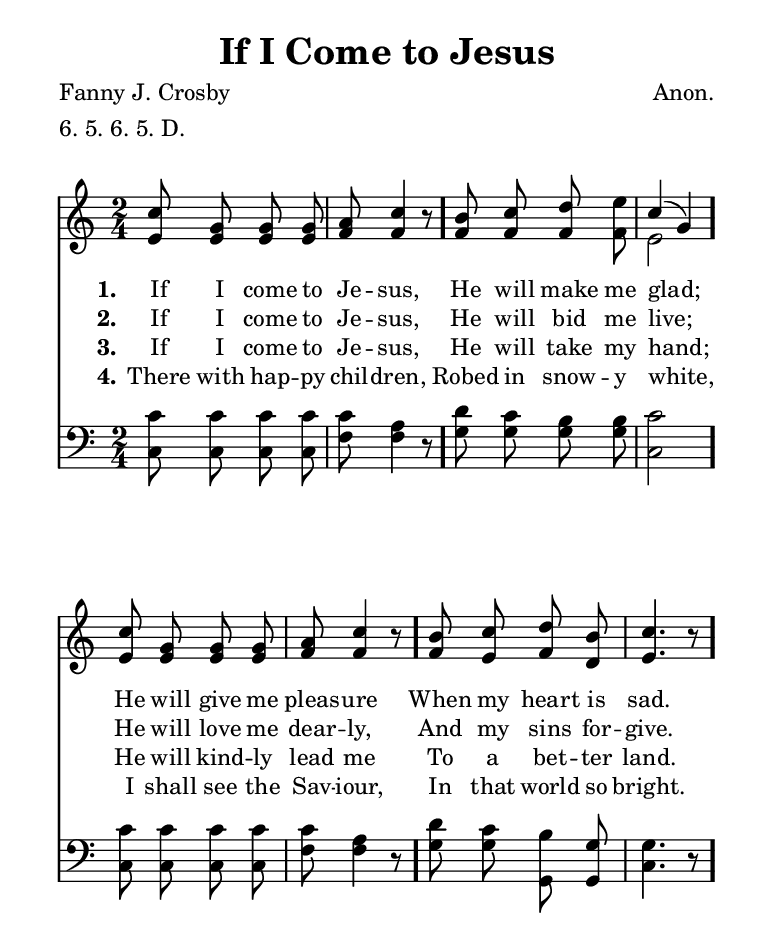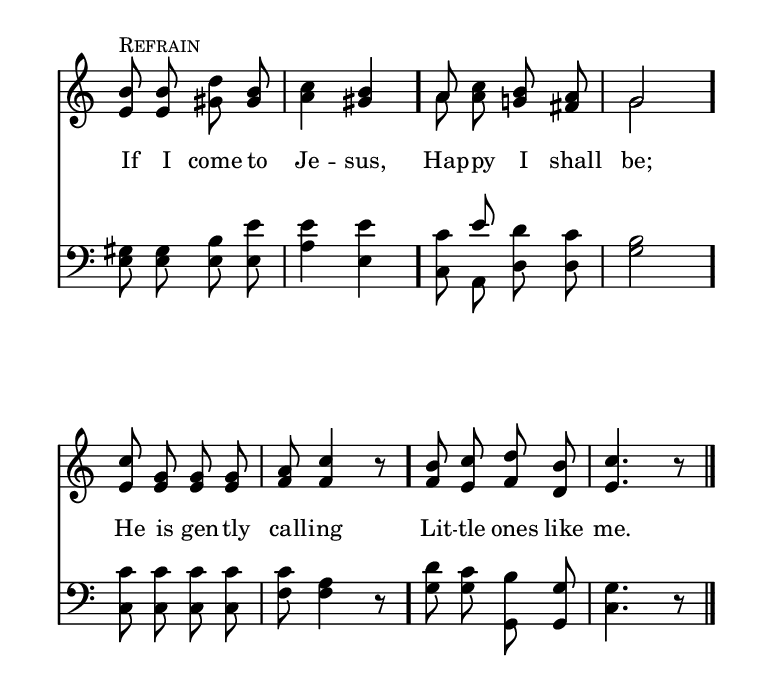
\include "common/global.ily"
\paper {
  \include "common/paper.ily"
  ragged-bottom = ##t
  page-count = #(cond (is-eogsized 2) (#t #f))
  system-system-spacing.padding = 11
}

\header{
  %children
  hymnnumber = "337"
  title = "If I Come to Jesus"
  tunename = ""
  meter = "6. 5. 6. 5. D."
  poet = "Fanny J. Crosby"
  composer = "Anon."
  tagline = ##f
}

global = {
  \include "common/overrides.ily"
  \override Staff.TimeSignature.style = #'numbered
  \time 2/4
  \override Score.MetronomeMark.transparent = ##t % hide all fermata changes too
  \tempo 4=80
  \key c \major
  \autoBeamOff
}

notesSoprano = {
\global
\relative c'' {

  c8 g g g | a c4 r8 |
  b8 c d e | c4( g) |
  c8 g g g | a c4 r8 |
  b8 c d b | c4. r8 |

  << s^\markup { \small \caps "Refrain" }
  { b8 b d b | c4 b | } >>
  a8 c b a | g2 |
  c8 g g g | a c4 r8 |
  b8 c d b | c4. r8 |

  \bar "|."

}
}

notesAlto = {
\global
\relative e' {

  e8 e e e | f f4 r8 |
  f8 f f f | e2 |
  e8 e e e | f f4 r8 |
  f8 e f d | e4. r8 |

  e8 e gis gis | a4 gis |
  a8 a g! fis | g2 |
  e8 e e e | f f4 r8 |
  f8 e f d | e4. r8 |

}
}

notesTenor = {
\global
\relative a {

  c8 c c c | c a4 r8 |
  d8 c b b | c2 |
  c8 c c c | c a4 r8 |
  d8 c b g | g4. r8 |

  gis8 gis b e | e4 e |
  c8 e d c | b2 |
  c8 c c c | c a4 r8 |
  d8 c b g | g4. r8 |

}
}

notesBass = {
\global
\relative f {

  c8 c c c | f f4 r8 |
  g8 g g g | c,2 |
  c8 c c c | f f4 r8 |
  g8 g g, g | c4. r8 |

  e8 e e e | a4 e |
  c8 a d d | g2 |
  c,8 c c c | f f4 r8 |
  g8 g g, g | c4. r8 |

}
}

Refrain = \lyricmode {

If I come to Je -- sus, \bar "."
Hap -- py I shall be; \bar "."
He is gen -- tly call -- ing \bar "."
Lit -- tle ones like me. \bar "."

}

wordsA = \lyricmode {
\set stanza = "1."

If I come to Je -- sus, \bar "."
He will make me glad; \bar "."
He will give me pleas -- ure \bar "."
When my heart is sad. \bar "."

}

wordsB = \lyricmode {
\set stanza = "2."

If I come to Je -- sus,
He will bid me live;
He will love me dear -- ly,
And my sins for -- give.

\Refrain

}

wordsC = \lyricmode {
\set stanza = "3."

If I come to Je -- sus,
He will take my hand;
He will kind -- ly lead me
To a bet -- ter land.

}

wordsD = \lyricmode {
\set stanza = "4."

There with hap -- py chil -- dren,
Robed in snow -- y white,
I shall see the Sav -- iour,
In that world so bright.

}

\score {
  \context ChoirStaff <<
    \context Staff = upper <<
      \set Staff.autoBeaming = ##f
      \set ChoirStaff.systemStartDelimiter = #'SystemStartBar
      \set ChoirStaff.printPartCombineTexts = ##f
      \partcombine #'(2 . 9) \notesSoprano \notesAlto
      \context NullVoice = sopranos { \voiceOne << \notesSoprano >> }
      \context NullVoice = altos { \voiceTwo << \notesAlto >> }
      \context Lyrics = one   \lyricsto sopranos \wordsA
      \context Lyrics = two   \lyricsto sopranos \wordsB
      \context Lyrics = three \lyricsto sopranos \wordsC
      \context Lyrics = four  \lyricsto sopranos \wordsD
    >>
    \context Staff = men <<
      \set Staff.autoBeaming = ##f
      \clef bass
      \set ChoirStaff.printPartCombineTexts = ##f
      \partcombine #'(2 . 9) \notesTenor \notesBass
      \context NullVoice = tenors { \voiceOne << \notesTenor >> }
      \context NullVoice = basses { \voiceTwo << \notesBass >> }
    >>
  >>
  \layout {
    \include "common/layout.ily"
  }
  \midi{
    \include "common/midi.ily"
  }
}

\version "2.19.49"  % necessary for upgrading to future LilyPond versions.

% vi:set et ts=2 sw=2 ai nocindent syntax=lilypond:
